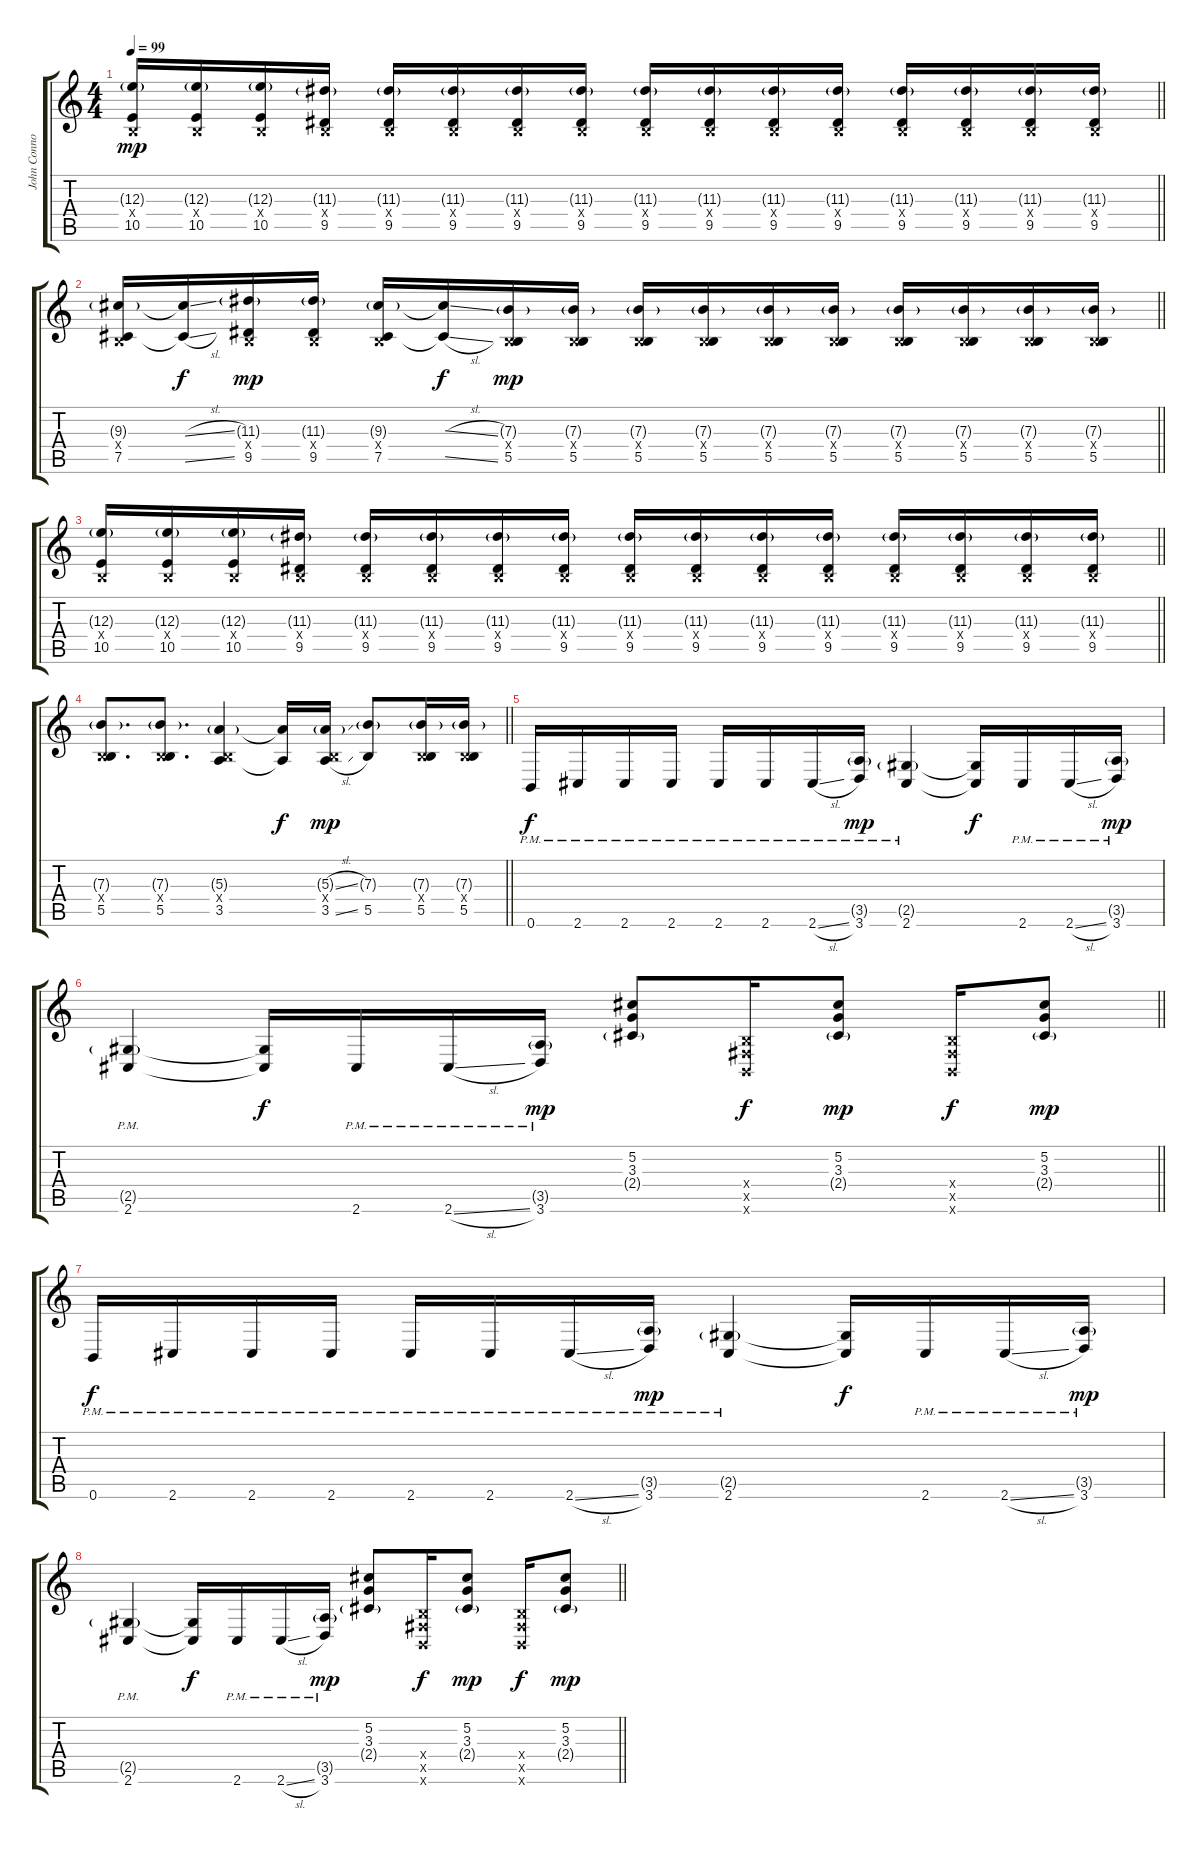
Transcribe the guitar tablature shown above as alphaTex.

\track ("John Connolly" "John Conno") {instrument distortionguitar}
\staff {score tabs}
\tuning (Db4 Ab3 E3 B2 Gb2 B1) {hide}
\ts (4 4)
\tempo 99
\clef g2
\barLineRight lightlight
\ks c
(12.3{g} 0.4{x} 10.5).16{dy mp} (12.3{g} 0.4{x} 10.5).16 (12.3{g} 0.4{x} 10.5).16 (11.3{g} 0.4{x} 9.5).16 (11.3{g} 0.4{x} 9.5).16 (11.3{g} 0.4{x} 9.5).16 (11.3{g} 0.4{x} 9.5).16 (11.3{g} 0.4{x} 9.5).16 (11.3{g} 0.4{x} 9.5).16 (11.3{g} 0.4{x} 9.5).16 (11.3{g} 0.4{x} 9.5).16 (11.3{g} 0.4{x} 9.5).16 (11.3{g} 0.4{x} 9.5).16 (11.3{g} 0.4{x} 9.5).16 (11.3{g} 0.4{x} 9.5).16 (11.3{g} 0.4{x} 9.5).16 |
\barLineRight lightlight
(9.3{g} 0.4{x} 7.5).16 (9.3{sl t} 7.5{sl t}).16{dy f} (11.3{g} 0.4{x} 9.5).16{dy mp} (11.3{g} 0.4{x} 9.5).16 (9.3{g} 0.4{x} 7.5).16 (9.3{sl t} 7.5{sl t}).16{dy f} (7.3{g} 0.4{x} 5.5).16{dy mp} (7.3{g} 0.4{x} 5.5).16 (7.3{g} 0.4{x} 5.5).16 (7.3{g} 0.4{x} 5.5).16 (7.3{g} 0.4{x} 5.5).16 (7.3{g} 0.4{x} 5.5).16 (7.3{g} 0.4{x} 5.5).16 (7.3{g} 0.4{x} 5.5).16 (7.3{g} 0.4{x} 5.5).16 (7.3{g} 0.4{x} 5.5).16 |
\barLineRight lightlight
(12.3{g} 0.4{x} 10.5).16 (12.3{g} 0.4{x} 10.5).16 (12.3{g} 0.4{x} 10.5).16 (11.3{g} 0.4{x} 9.5).16 (11.3{g} 0.4{x} 9.5).16 (11.3{g} 0.4{x} 9.5).16 (11.3{g} 0.4{x} 9.5).16 (11.3{g} 0.4{x} 9.5).16 (11.3{g} 0.4{x} 9.5).16 (11.3{g} 0.4{x} 9.5).16 (11.3{g} 0.4{x} 9.5).16 (11.3{g} 0.4{x} 9.5).16 (11.3{g} 0.4{x} 9.5).16 (11.3{g} 0.4{x} 9.5).16 (11.3{g} 0.4{x} 9.5).16 (11.3{g} 0.4{x} 9.5).16 |
\barLineRight lightlight
(7.3{g} 0.4{x} 5.5).8{d} (7.3{g} 0.4{x} 5.5).8{d} (5.3{g} 0.4{x} 3.5).4 (5.3{t} 3.5{t}).16{dy f} (5.3{sl g} 0.4{x} 3.5{sl}).16{dy mp} (7.3{g} 5.5).8 (7.3{g} 0.4{x} 5.5).16 (7.3{g} 0.4{x} 5.5).16 |
0.6{pm}.16{dy f} 2.6{pm}.16 2.6{pm}.16 2.6{pm}.16 2.6{pm}.16 2.6{pm}.16 2.6{sl pm}.16 (3.5{g pm} 3.6{pm}).16{dy mp} (2.5{g pm} 2.6{pm}).4 (2.5{t} 2.6{t}).16{dy f} 2.6{pm}.16 2.6{sl pm}.16 (3.5{g pm} 3.6{pm}).16{dy mp} |
\barLineRight lightlight
(2.5{g pm} 2.6{pm}).4 (2.5{t} 2.6{t}).16{dy f} 2.6{pm}.16 2.6{sl pm}.16 (3.5{g pm} 3.6{pm}).16{dy mp} (5.2 3.3 2.4{g}).8 (0.4{x} 0.5{x} 0.6{x}).16{dy f} (5.2 3.3 2.4{g}).8{dy mp} (0.4{x} 0.5{x} 0.6{x}).16{dy f} (5.2 3.3 2.4{g}).8{dy mp} |
0.6{pm}.16{dy f} 2.6{pm}.16 2.6{pm}.16 2.6{pm}.16 2.6{pm}.16 2.6{pm}.16 2.6{sl pm}.16 (3.5{g pm} 3.6{pm}).16{dy mp} (2.5{g pm} 2.6{pm}).4 (2.5{t} 2.6{t}).16{dy f} 2.6{pm}.16 2.6{sl pm}.16 (3.5{g pm} 3.6{pm}).16{dy mp} |
\barLineRight lightlight
(2.5{g pm} 2.6{pm}).4 (2.5{t} 2.6{t}).16{dy f} 2.6{pm}.16 2.6{sl pm}.16 (3.5{g pm} 3.6{pm}).16{dy mp} (5.2 3.3 2.4{g}).8 (0.4{x} 0.5{x} 0.6{x}).16{dy f} (5.2 3.3 2.4{g}).8{dy mp} (0.4{x} 0.5{x} 0.6{x}).16{dy f} (5.2 3.3 2.4{g}).8{dy mp}
